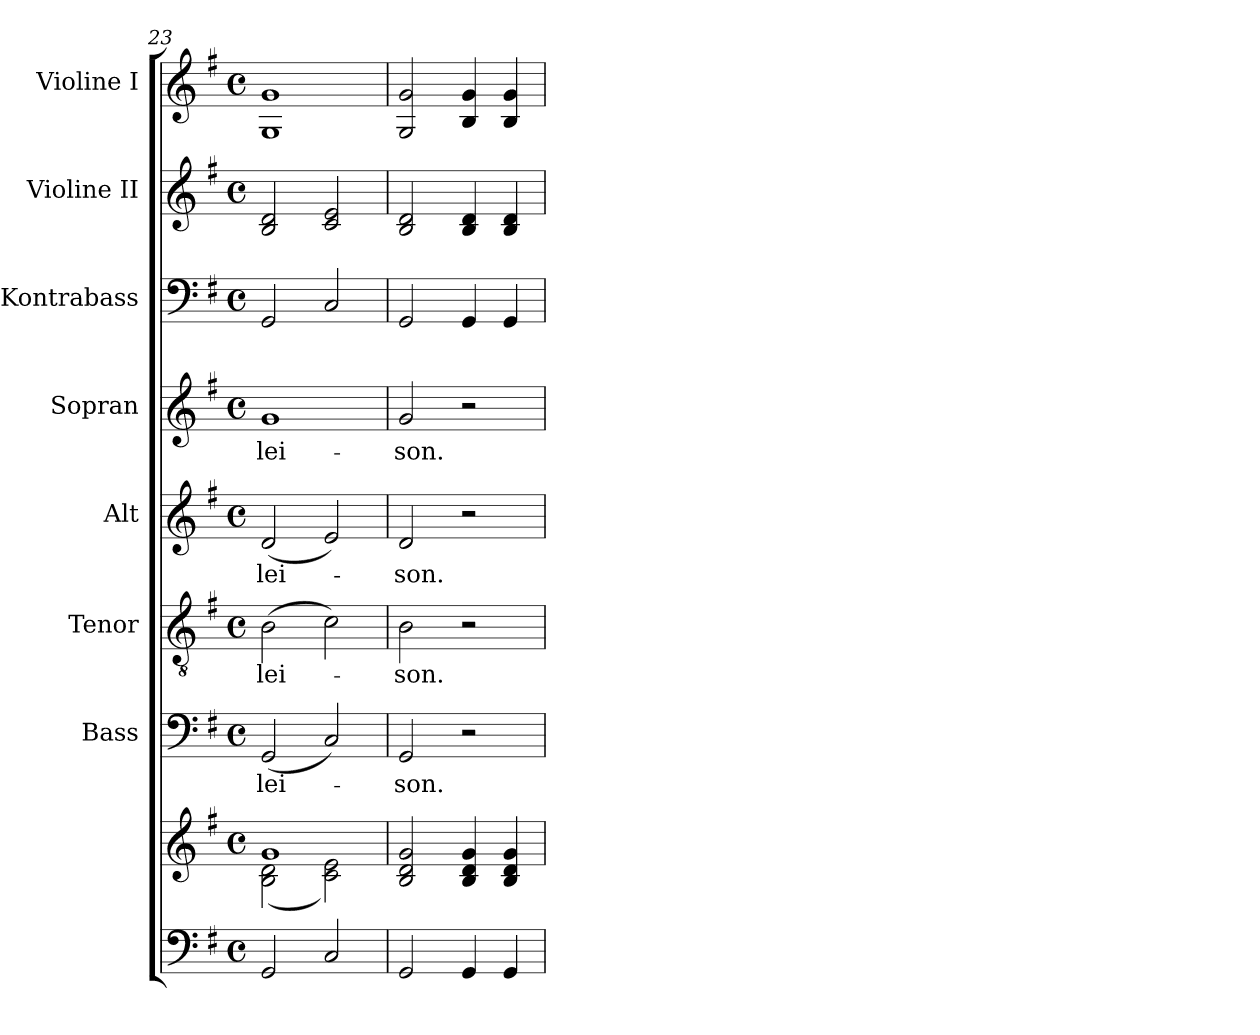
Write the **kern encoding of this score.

**kern	**kern	**kern	**text	**kern	**text	**kern	**text	**kern	**text	**kern	**kern	**kern
*part8	*part8	*part7	*part7	*part6	*part6	*part5	*part5	*part4	*part4	*part3	*part2	*part1
*staff9	*staff8	*staff7	*staff7	*staff6	*staff6	*staff5	*staff5	*staff4	*staff4	*staff3	*staff2	*staff1
*	*	*I"Bass	*	*I"Tenor	*	*I"Alt	*	*I"Sopran	*	*I"Kontrabass	*I"Violine II	*I"Violine I
*	*	*I'B.	*	*I'T.	*	*I'A.	*	*I'S.	*	*I'Kb.	*I'Vl. II	*I'Vl. I
*clefF4	*clefG2	*clefF4	*	*clefGv2	*	*clefG2	*	*clefG2	*	*clefF4	*clefG2	*clefG2
*	*	*	*	*	*	*	*	*	*	*ITrd7c12	*	*
*k[f#]	*k[f#]	*k[f#]	*	*k[f#]	*	*k[f#]	*	*k[f#]	*	*k[f#]	*k[f#]	*k[f#]
*G:	*G:	*G:	*	*G:	*	*G:	*	*G:	*	*G:	*G:	*G:
*M4/4	*M4/4	*M4/4	*	*M4/4	*	*M4/4	*	*M4/4	*	*M4/4	*M4/4	*M4/4
*met(c)	*met(c)	*met(c)	*	*met(c)	*	*met(c)	*	*met(c)	*	*met(c)	*met(c)	*met(c)
=23	=23	=23	=23	=23	=23	=23	=23	=23	=23	=23	=23	=23
*	*^	*	*	*	*	*	*	*	*	*	*	*
!	!	!	!	!LO:LY:b	!	!LO:LY:b	!	!LO:LY:b	!	!LO:LY:b	!	!	!
2GG/	1g	(2B\ 2d\	(<2GG/	-lei-	(>2B\	-lei-	(<2d/	-lei-	1g	-lei-	2GGG/	2B/ 2d/	1G 1g
2C/	.	2c\ 2e\)	2C/)	.	2c\)	.	2e/)	.	.	.	2CC/	2c/ 2e/	.
=24	=24	=24	=24	=24	=24	=24	=24	=24	=24	=24	=24	=24	=24
!	!	!	!	!LO:LY:b	!	!LO:LY:b	!	!LO:LY:b	!	!LO:LY:b	!	!	!
*	*v	*v	*	*	*	*	*	*	*	*	*	*	*
2GG/	2B/ 2d/ 2g/	2GG/	-son.	2B\	-son.	2d/	-son.	2g/	-son.	2GGG/	2B/ 2d/	2G/ 2g/
4GG/	4B/ 4d/ 4g/	2r	.	2r	.	2r	.	2r	.	4GGG/	4B/ 4d/	4B/ 4g/
4GG/	4B/ 4d/ 4g/	.	.	.	.	.	.	.	.	4GGG/	4B/ 4d/	4B/ 4g/
=	=	=	=	=	=	=	=	=	=	=	=	=
*-	*-	*-	*-	*-	*-	*-	*-	*-	*-	*-	*-	*-
